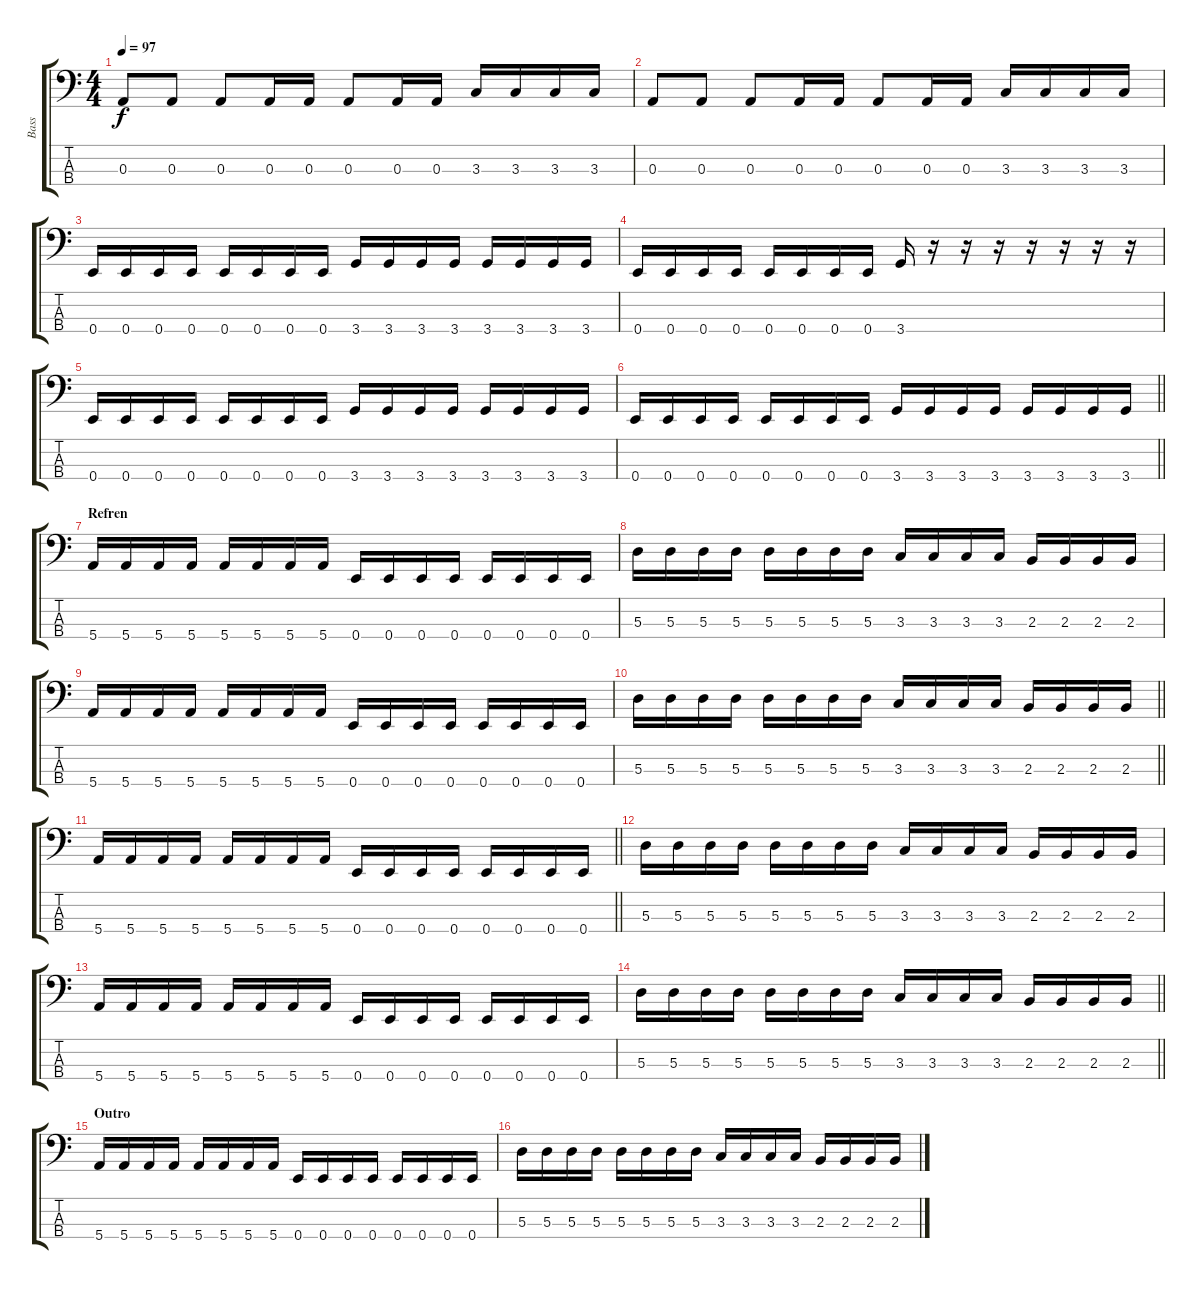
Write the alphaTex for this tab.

\track ("Bass" "Bass") {instrument electricbassfinger}
\staff {score tabs}
\tuning (G2 D2 A1 E1) {hide}
\ts (4 4)
\tempo 97
\clef f4
\ks c
0.3.8{dy f} 0.3.8 0.3.8 0.3.16 0.3.16 0.3.8 0.3.16 0.3.16 3.3.16 3.3.16 3.3.16 3.3.16 |
0.3.8 0.3.8 0.3.8 0.3.16 0.3.16 0.3.8 0.3.16 0.3.16 3.3.16 3.3.16 3.3.16 3.3.16 |
0.4.16 0.4.16 0.4.16 0.4.16 0.4.16 0.4.16 0.4.16 0.4.16 3.4.16 3.4.16 3.4.16 3.4.16 3.4.16 3.4.16 3.4.16 3.4.16 |
0.4.16 0.4.16 0.4.16 0.4.16 0.4.16 0.4.16 0.4.16 0.4.16 3.4.16 r.16 r.16 r.16 r.16 r.16 r.16 r.16 |
0.4.16 0.4.16 0.4.16 0.4.16 0.4.16 0.4.16 0.4.16 0.4.16 3.4.16 3.4.16 3.4.16 3.4.16 3.4.16 3.4.16 3.4.16 3.4.16 |
\barLineRight lightlight
0.4.16 0.4.16 0.4.16 0.4.16 0.4.16 0.4.16 0.4.16 0.4.16 3.4.16 3.4.16 3.4.16 3.4.16 3.4.16 3.4.16 3.4.16 3.4.16 |
\section ("" "Refren")
5.4.16 5.4.16 5.4.16 5.4.16 5.4.16 5.4.16 5.4.16 5.4.16 0.4.16 0.4.16 0.4.16 0.4.16 0.4.16 0.4.16 0.4.16 0.4.16 |
5.3.16 5.3.16 5.3.16 5.3.16 5.3.16 5.3.16 5.3.16 5.3.16 3.3.16 3.3.16 3.3.16 3.3.16 2.3.16 2.3.16 2.3.16 2.3.16 |
5.4.16 5.4.16 5.4.16 5.4.16 5.4.16 5.4.16 5.4.16 5.4.16 0.4.16 0.4.16 0.4.16 0.4.16 0.4.16 0.4.16 0.4.16 0.4.16 |
\barLineRight lightlight
5.3.16 5.3.16 5.3.16 5.3.16 5.3.16 5.3.16 5.3.16 5.3.16 3.3.16 3.3.16 3.3.16 3.3.16 2.3.16 2.3.16 2.3.16 2.3.16 |
\barLineRight lightlight
5.4.16 5.4.16 5.4.16 5.4.16 5.4.16 5.4.16 5.4.16 5.4.16 0.4.16 0.4.16 0.4.16 0.4.16 0.4.16 0.4.16 0.4.16 0.4.16 |
5.3.16 5.3.16 5.3.16 5.3.16 5.3.16 5.3.16 5.3.16 5.3.16 3.3.16 3.3.16 3.3.16 3.3.16 2.3.16 2.3.16 2.3.16 2.3.16 |
5.4.16 5.4.16 5.4.16 5.4.16 5.4.16 5.4.16 5.4.16 5.4.16 0.4.16 0.4.16 0.4.16 0.4.16 0.4.16 0.4.16 0.4.16 0.4.16 |
\barLineRight lightlight
5.3.16 5.3.16 5.3.16 5.3.16 5.3.16 5.3.16 5.3.16 5.3.16 3.3.16 3.3.16 3.3.16 3.3.16 2.3.16 2.3.16 2.3.16 2.3.16 |
\section ("" "Outro")
5.4.16 5.4.16 5.4.16 5.4.16 5.4.16 5.4.16 5.4.16 5.4.16 0.4.16 0.4.16 0.4.16 0.4.16 0.4.16 0.4.16 0.4.16 0.4.16 |
5.3.16 5.3.16 5.3.16 5.3.16 5.3.16 5.3.16 5.3.16 5.3.16 3.3.16 3.3.16 3.3.16 3.3.16 2.3.16 2.3.16 2.3.16 2.3.16
